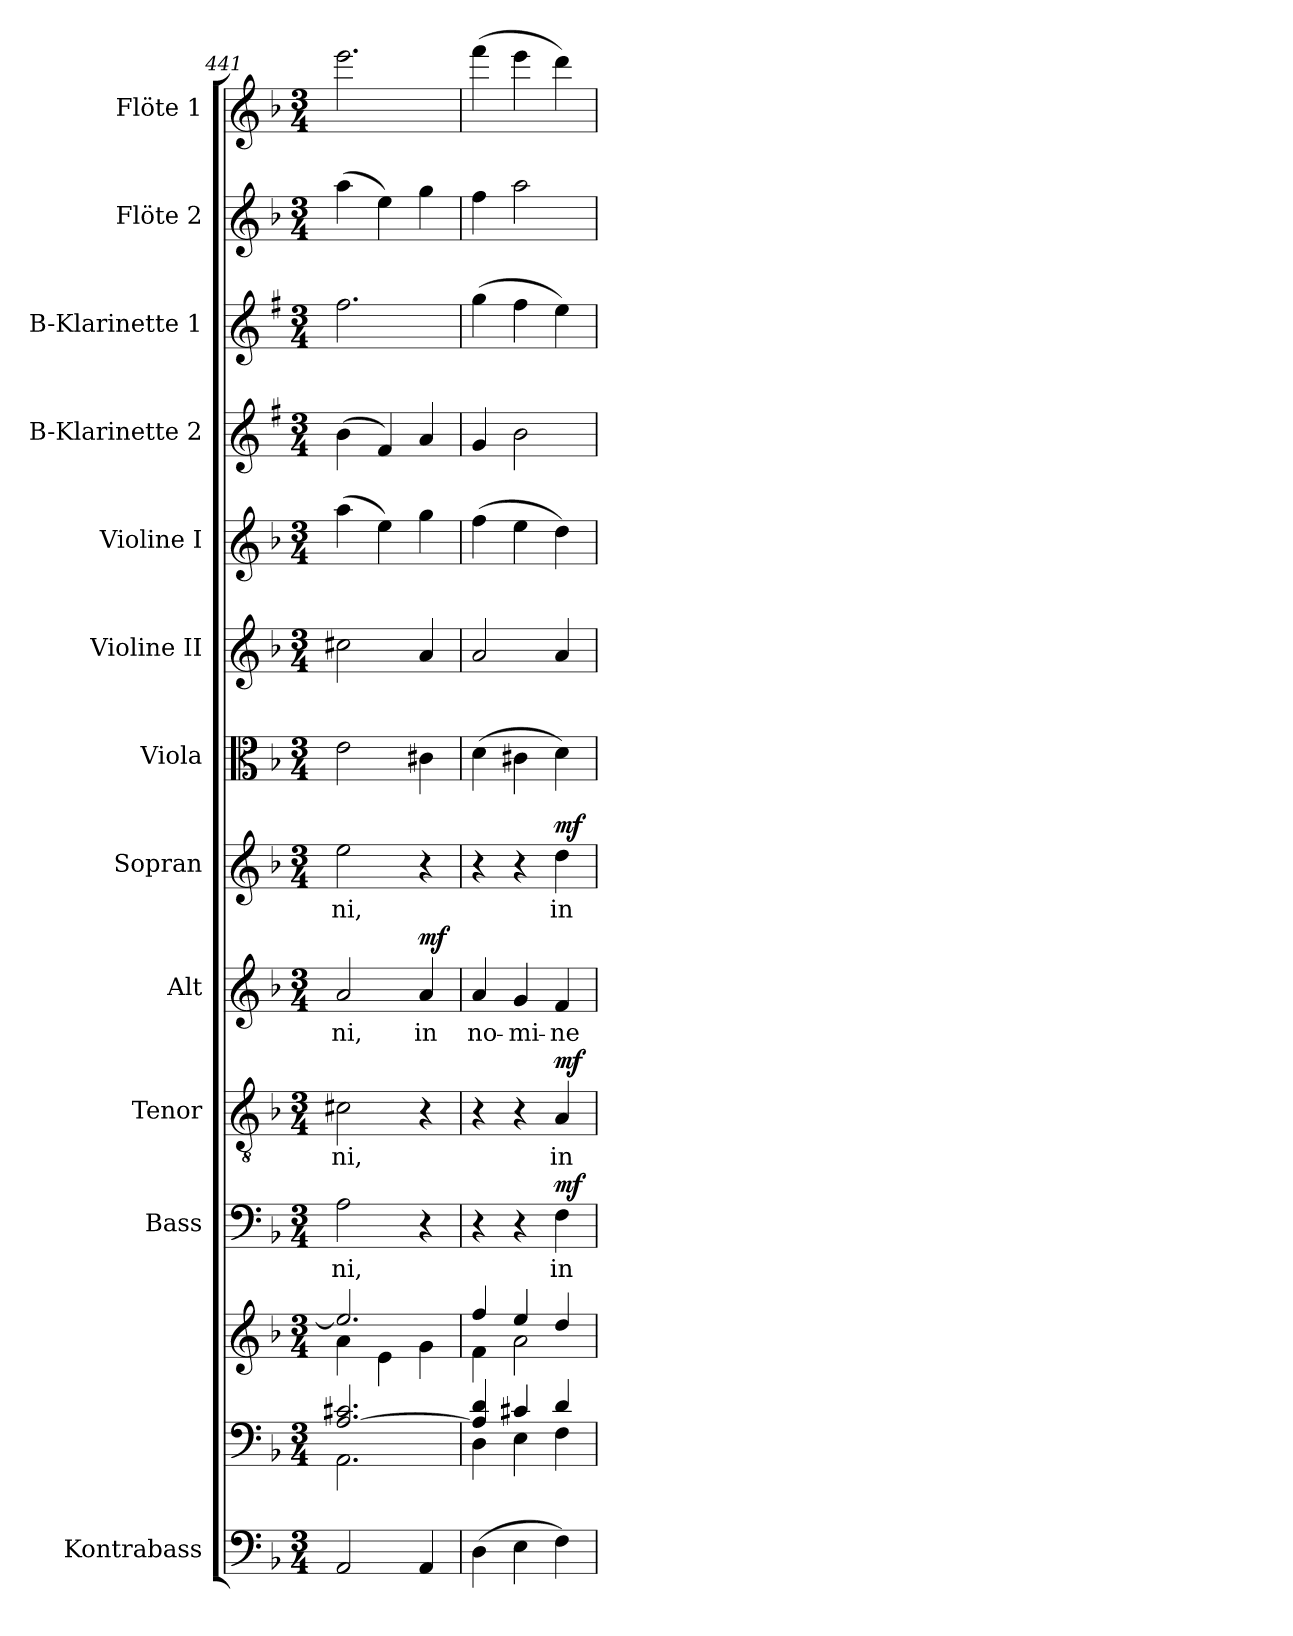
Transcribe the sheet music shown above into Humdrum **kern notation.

**kern	**kern	**kern	**kern	**text	**dynam	**kern	**text	**dynam	**kern	**text	**dynam	**kern	**text	**dynam	**kern	**kern	**kern	**kern	**kern	**kern	**kern
*part13	*part12	*part12	*part11	*part11	*part11	*part10	*part10	*part10	*part9	*part9	*part9	*part8	*part8	*part8	*part7	*part6	*part5	*part4	*part3	*part2	*part1
*staff14	*staff13	*staff12	*staff11	*staff11	*staff11	*staff10	*staff10	*staff10	*staff9	*staff9	*staff9	*staff8	*staff8	*staff8	*staff7	*staff6	*staff5	*staff4	*staff3	*staff2	*staff1
*I"Kontrabass	*	*	*I"Bass	*	*	*I"Tenor	*	*	*I"Alt	*	*	*I"Sopran	*	*	*I"Viola	*I"Violine II	*I"Violine I	*I"B-Klarinette 2	*I"B-Klarinette 1	*I"Flöte 2	*I"Flöte 1
*I'Kb.	*	*	*I'B.	*	*	*I'T.	*	*	*I'A.	*	*	*I'S.	*	*	*I'Vla.	*I'Vl. II	*I'Vl. I	*I'B Kl. 2	*I'B Kl. 1	*I'Fl. 2	*I'Fl. 1
*clefF4	*clefF4	*clefG2	*clefF4	*	*	*clefGv2	*	*	*clefG2	*	*	*clefG2	*	*	*clefC3	*clefG2	*clefG2	*clefG2	*clefG2	*clefG2	*clefG2
*ITrd7c12	*	*	*	*	*	*	*	*	*	*	*	*	*	*	*	*	*	*ITrd1c2	*ITrd1c2	*	*
*k[b-]	*k[b-]	*k[b-]	*k[b-]	*	*	*k[b-]	*	*	*k[b-]	*	*	*k[b-]	*	*	*k[b-]	*k[b-]	*k[b-]	*k[b-]	*k[b-]	*k[b-]	*k[b-]
*F:	*F:	*F:	*F:	*	*	*F:	*	*	*F:	*	*	*F:	*	*	*F:	*F:	*F:	*F:	*F:	*F:	*F:
*M3/4	*M3/4	*M3/4	*M3/4	*	*	*M3/4	*	*	*M3/4	*	*	*M3/4	*	*	*M3/4	*M3/4	*M3/4	*M3/4	*M3/4	*M3/4	*M3/4
=441	=441	=441	=441	=441	=441	=441	=441	=441	=441	=441	=441	=441	=441	=441	=441	=441	=441	=441	=441	=441	=441
*	*^	*^	*	*	*	*	*	*	*	*	*	*	*	*	*	*	*	*	*	*	*
!	!	!	!	!	!	!LO:LY:b	!	!	!LO:LY:b	!	!	!LO:LY:b	!	!	!LO:LY:b	!	!	!	!	!	!	!	!
2AAA/	[>2.A/ 2.c#X/	2.AA\	2.ee/]	4a\	2A\	-ni,	.	2c#X\	-ni,	.	2a/	-ni,	.	2ee\	-ni,	.	2e\	2cc#X\	(>4aa\	(>4a\	2.ee\	(>4aa\	2.eee\
.	.	.	.	4e\	.	.	.	.	.	.	.	.	.	.	.	.	.	.	4ee\)	4e/)	.	4ee\)	.
!	!	!	!	!	!	!	!	!	!	!	!	!LO:LY:b	!LO:DY:a	!	!	!	!	!	!	!	!	!	!
4AAA/	.	.	.	4g\	4r	.	.	4r	.	.	4a/	in	mf	4r	.	.	4c#X\	4a/	4gg\	4g/	.	4gg\	.
=442	=442	=442	=442	=442	=442	=442	=442	=442	=442	=442	=442	=442	=442	=442	=442	=442	=442	=442	=442	=442	=442	=442	=442
!	!	!	!	!	!	!	!	!	!	!	!	!LO:LY:b	!	!	!	!	!	!	!	!	!	!	!
(>4DD\	4A/] 4d/	4D\	4ff/	4f\	4r	.	.	4r	.	.	4a/	no-	.	4r	.	.	(>4d\	2a/	(>4ff\	4f/	(>4ff\	4ff\	(>4fff\
!	!	!	!	!	!	!	!	!	!	!	!	!LO:LY:b	!	!	!	!	!	!	!	!	!	!	!
4EE\	4c#X/	4E\	4ee/	2a\	4r	.	.	4r	.	.	4g/	-mi-	.	4r	.	.	4c#X\	.	4ee\	2a\	4ee\	2aa\	4eee\
!	!	!	!	!	!	!LO:LY:b	!LO:DY:a	!	!LO:LY:b	!LO:DY:a	!	!LO:LY:b	!	!	!LO:LY:b	!LO:DY:a	!	!	!	!	!	!	!
4FF\)	4d/	4F\	4dd/	.	4F\	in	mf	4A/	in	mf	4f/	-ne	.	4dd\	in	mf	4d\)	4a/	4dd\)	.	4dd\)	.	4ddd\)
*	*v	*v	*	*	*	*	*	*	*	*	*	*	*	*	*	*	*	*	*	*	*	*	*
*	*	*v	*v	*	*	*	*	*	*	*	*	*	*	*	*	*	*	*	*	*	*	*
=	=	=	=	=	=	=	=	=	=	=	=	=	=	=	=	=	=	=	=	=	=
*-	*-	*-	*-	*-	*-	*-	*-	*-	*-	*-	*-	*-	*-	*-	*-	*-	*-	*-	*-	*-	*-
